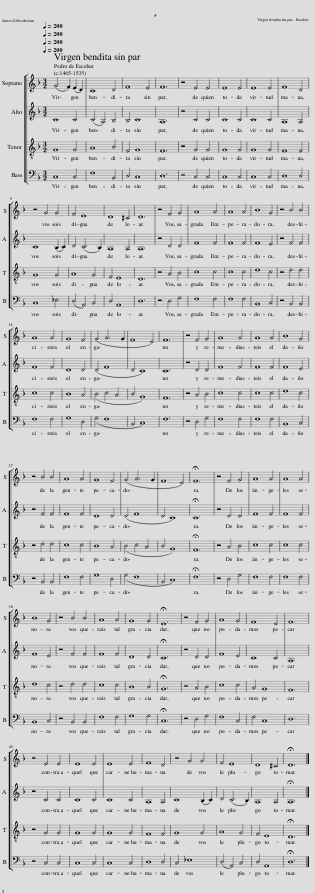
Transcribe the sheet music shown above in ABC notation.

X:1
%%score [ 1 2 3 4 ]
L:1/8
Q:1/4=200
M:3/2
I:linebreak $
K:F
V:1 treble
V:2 treble
V:3 treble-8
V:4 bass
V:1
 (G6 F2) (E2 D2) | C8 D4 | F8 E4 | F12 | z4 E4 E4 | %5
 E8 E4 | E8 E4 | F8 D4 |$ z4 G4 G4 | F4 E8 | %10
 D8 ^C4 | D12 | z4 F4 G4 | A8 A4 | A8 A4 | %15
 B8 G4 | z4 B4 B4 |$ A8 A4 | G8 F4 | (G4 A6 G2 | %20
 F8 E4) | F12 | z4 F4 G4 | A8 A4 | A8 A4 | %25
 B8 G4 |$ z4 B4 B4 | A8 A4 | G8 F4 | (G4 A6 G2 | %30
 F8 E4) | !fermata!F12 | z4 F4 G4 | A8 A4 | A8 A4 |$ %35
 B8 G4 | z4 B4 B4 | A8 A4 | G8 G4 | !fermata!E12 | %40
 z4 F4 G4 | A8 G4 | F8 E4 | F12 |$ z4 E4 E4 | %45
 E8 E4 | E8 E4 | F8 D4 | z4 G4 G4 | F4 E8 | %50
 D8 ^C4 | !fermata!D12 |] %52
V:2
 C8 C4 | (C4 A,4) B,4 | B,4 C8 | A,12 | z4 C4 C4 | %5
 C8 C4 | C8 C4 | A,8 A,4 |$ C8 (B,2 C2) | D4 (C6 B,2) | %10
 A,8 A,4 | A,12 | z4 D4 D4 | F8 F4 | F8 F4 | %15
 F8 E4 | z4 F4 F4 |$ F8 F4 | D8 D4 | (D4 F8 | %20
 D4 C8) | C12 | z4 D4 D4 | F8 F4 | F8 F4 | %25
 F8 E4 |$ z4 F4 F4 | F8 F4 | D8 D4 | (D4 F8 | %30
 D4 C8) | !fermata!C12 | z4 D4 D4 | F8 F4 | F8 F4 |$ %35
 F8 E4 | z4 F4 F4 | F8 F4 | D8 D4 | !fermata!C12 | %40
 z4 D4 D4 | F8 E4 | C8 C4 | A,12 |$ z4 C4 C4 | %45
 C8 C4 | C8 C4 | A,8 A,4 | C8 (B,2 C2) | D4 (C6 B,2) | %50
 A,8 A,4 | !fermata!A,12 |] %52
V:3
 G8 G4 | A8 B4 | F4 G8 | F12 | z4 G4 G4 | %5
 G8 G4 | G8 G4 | F8 F4 |$ G8 G4 | A8 G4 | %10
 F4 E8 | D12 | z4 A4 B4 | c8 c4 | c8 c4 | %15
 d8 c4 | z4 d4 d4 |$ c8 c4 | B8 A4 | (B4 c4 A4 | %20
 B4 G8) | F12 | z4 A4 B4 | c8 c4 | c8 c4 | %25
 d8 c4 |$ z4 d4 d4 | c8 c4 | B8 A4 | (B4 c4 A4 | %30
 B4 G8) | !fermata!F12 | z4 A4 B4 | c8 c4 | c8 c4 |$ %35
 d8 c4 | z4 d4 d4 | c8 c4 | B8 B4 | !fermata!G12 | %40
 z4 A4 B4 | c8 c4 | A4 G8 | F12 |$ z4 G4 G4 | %45
 G8 G4 | G8 G4 | F8 F4 | G8 G4 | A8 G4 | %50
 F4 E8 | !fermata!D12 |] %52
V:4
 C,8 C,4 | F,8 B,,4 | D,4 C,8 | D,12 | z4 C,4 C,4 | %5
 C,8 C,4 | C,8 C,4 | D,8 D,4 |$ C,8 _E,4 | (D,4 A,,4) C,4 | %10
 D,4 A,,8 | D,12 | z4 D,4 G,4 | F,8 F,4 | F,8 F,4 | %15
 B,,8 C,4 | z4 B,,4 B,,4 |$ F,8 F,4 | G,8 D,4 | (G,4 F,8 | %20
 B,,4 C,8) | F,12 | z4 D,4 G,4 | F,8 F,4 | F,8 F,4 | %25
 B,,8 C,4 |$ z4 B,,4 B,,4 | F,8 F,4 | G,8 D,4 | (G,4 F,8 | %30
 B,,4 C,8) | !fermata!F,12 | z4 D,4 G,4 | F,8 F,4 | F,8 F,4 |$ %35
 B,,8 C,4 | z4 B,,4 B,,4 | F,8 F,4 | G,8 G,4 | !fermata!C,12 | %40
 z4 D,4 G,4 | F,8 C,4 | F,4 C,8 | D,12 |$ z4 C,4 C,4 | %45
 C,8 C,4 | C,8 C,4 | D,8 D,4 | C,4 _E,8 | (D,4 A,,4) C,4 | %50
 D,4 A,,8 | !fermata!D,12 |] %52
